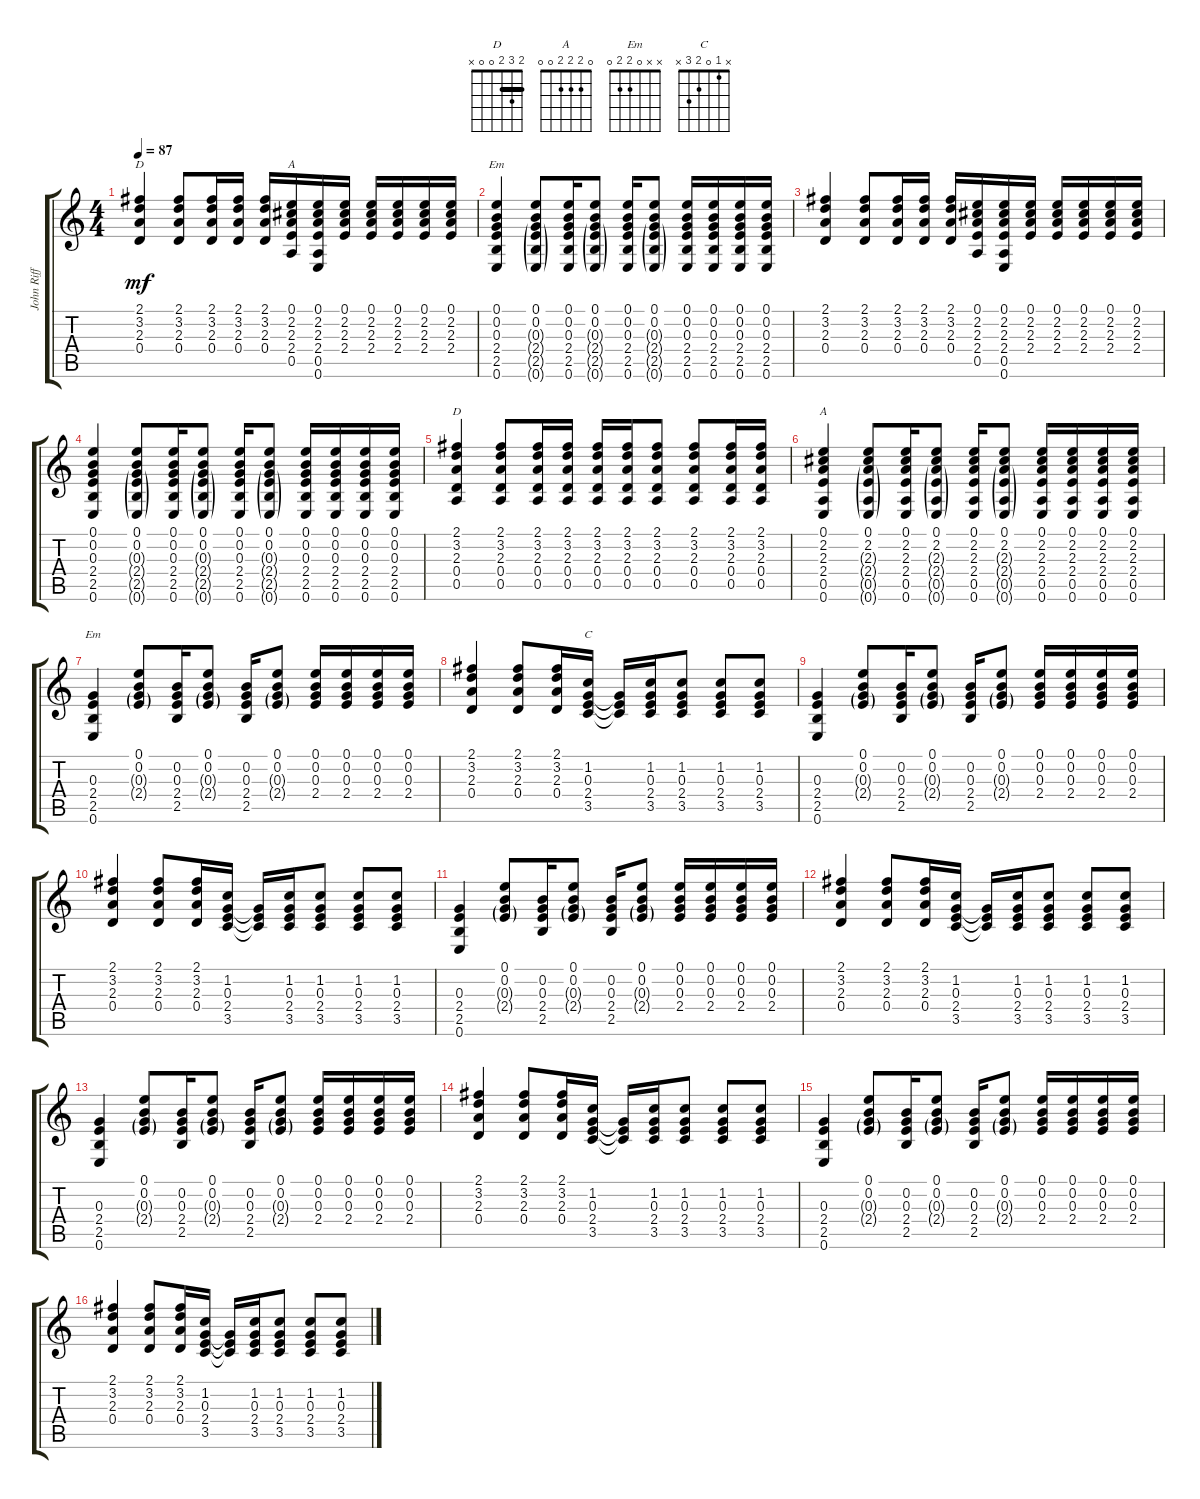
\track ("John Riff Guitar" "John Riff ") {instrument acousticguitarsteel}
\staff {score tabs}
\tuning (E4 B3 G3 D3 A2 E2) {hide}
\chord ("D" 2 3 2 0 x x) {barre 2}
\chord ("A" 0 2 2 2 0 x)
\chord ("Em" 0 0 0 2 2 0)
\chord ("D" 2 3 2 0 0 x) {barre 2}
\chord ("A" 0 2 2 2 0 0)
\chord ("Em" x x 0 2 2 0)
\chord ("C" x 1 0 2 3 x)
\ts (4 4)
\tempo 87
\clef g2
\ks c
(2.1 3.2 2.3 0.4).4{ch "D" dy mf} (2.1 3.2 2.3 0.4).8 (2.1 3.2 2.3 0.4).16 (2.1 3.2 2.3 0.4).16 (2.1 3.2 2.3 0.4).16 (0.1 2.2 2.3 2.4 0.5).16{ch "A"} (0.1 2.2 2.3 2.4 0.5 0.6).16 (0.1 2.2 2.3 2.4).16 (0.1 2.2 2.3 2.4).16 (0.1 2.2 2.3 2.4).16 (0.1 2.2 2.3 2.4).16 (0.1 2.2 2.3 2.4).16 |
(0.1 0.2 0.3 2.4 2.5 0.6).4{ch "Em"} (0.1 0.2 0.3{g} 2.4{g} 2.5{g} 0.6{g}).8 (0.1 0.2 0.3 2.4 2.5 0.6).16 (0.1 0.2 0.3{g} 2.4{g} 2.5{g} 0.6{g}).8 (0.1 0.2 0.3 2.4 2.5 0.6).16 (0.1 0.2 0.3{g} 2.4{g} 2.5{g} 0.6{g}).8 (0.1 0.2 0.3 2.4 2.5 0.6).16 (0.1 0.2 0.3 2.4 2.5 0.6).16 (0.1 0.2 0.3 2.4 2.5 0.6).16 (0.1 0.2 0.3 2.4 2.5 0.6).16 |
(2.1 3.2 2.3 0.4).4 (2.1 3.2 2.3 0.4).8 (2.1 3.2 2.3 0.4).16 (2.1 3.2 2.3 0.4).16 (2.1 3.2 2.3 0.4).16 (0.1 2.2 2.3 2.4 0.5).16 (0.1 2.2 2.3 2.4 0.5 0.6).16 (0.1 2.2 2.3 2.4).16 (0.1 2.2 2.3 2.4).16 (0.1 2.2 2.3 2.4).16 (0.1 2.2 2.3 2.4).16 (0.1 2.2 2.3 2.4).16 |
(0.1 0.2 0.3 2.4 2.5 0.6).4 (0.1 0.2 0.3{g} 2.4{g} 2.5{g} 0.6{g}).8 (0.1 0.2 0.3 2.4 2.5 0.6).16 (0.1 0.2 0.3{g} 2.4{g} 2.5{g} 0.6{g}).8 (0.1 0.2 0.3 2.4 2.5 0.6).16 (0.1 0.2 0.3{g} 2.4{g} 2.5{g} 0.6{g}).8 (0.1 0.2 0.3 2.4 2.5 0.6).16 (0.1 0.2 0.3 2.4 2.5 0.6).16 (0.1 0.2 0.3 2.4 2.5 0.6).16 (0.1 0.2 0.3 2.4 2.5 0.6).16 |
(2.1 3.2 2.3 0.4 0.5).4{ch "D"} (2.1 3.2 2.3 0.4 0.5).8 (2.1 3.2 2.3 0.4 0.5).16 (2.1 3.2 2.3 0.4 0.5).16 (2.1 3.2 2.3 0.4 0.5).16 (2.1 3.2 2.3 0.4 0.5).16 (2.1 3.2 2.3 0.4 0.5).8 (2.1 3.2 2.3 0.4 0.5).8 (2.1 3.2 2.3 0.4 0.5).16 (2.1 3.2 2.3 0.4 0.5).16 |
(0.1 2.2 2.3 2.4 0.5 0.6).4{ch "A" volume 10 balance 4} (0.1 2.2 2.3{g} 2.4{g} 0.5{g} 0.6{g}).8 (0.1 2.2 2.3 2.4 0.5 0.6).16 (0.1 2.2 2.3{g} 2.4{g} 0.5{g} 0.6{g}).8 (0.1 2.2 2.3 2.4 0.5 0.6).16 (0.1 2.2 2.3{g} 2.4{g} 0.5{g} 0.6{g}).8 (0.1 2.2 2.3 2.4 0.5 0.6).16 (0.1 2.2 2.3 2.4 0.5 0.6).16 (0.1 2.2 2.3 2.4 0.5 0.6).16 (0.1 2.2 2.3 2.4 0.5 0.6).16 |
(0.3 2.4 2.5 0.6).4{ch "Em"} (0.1 0.2 0.3{g} 2.4{g}).8 (0.2 0.3 2.4 2.5).16 (0.1 0.2 0.3{g} 2.4{g}).8 (0.2 0.3 2.4 2.5).16 (0.1 0.2 0.3{g} 2.4{g}).8 (0.1 0.2 0.3 2.4).16 (0.1 0.2 0.3 2.4).16 (0.1 0.2 0.3 2.4).16 (0.1 0.2 0.3 2.4).16 |
(2.1 3.2 2.3 0.4).4 (2.1 3.2 2.3 0.4).8 (2.1 3.2 2.3 0.4).16 (1.2 0.3 2.4 3.5).16{ch "C"} (0.3{t} 2.4{t} 3.5{t}).16 (1.2 0.3 2.4 3.5).16 (1.2 0.3 2.4 3.5).8 (1.2 0.3 2.4 3.5).8 (1.2 0.3 2.4 3.5).8 |
(0.3 2.4 2.5 0.6).4 (0.1 0.2 0.3{g} 2.4{g}).8 (0.2 0.3 2.4 2.5).16 (0.1 0.2 0.3{g} 2.4{g}).8 (0.2 0.3 2.4 2.5).16 (0.1 0.2 0.3{g} 2.4{g}).8 (0.1 0.2 0.3 2.4).16 (0.1 0.2 0.3 2.4).16 (0.1 0.2 0.3 2.4).16 (0.1 0.2 0.3 2.4).16 |
(2.1 3.2 2.3 0.4).4 (2.1 3.2 2.3 0.4).8 (2.1 3.2 2.3 0.4).16 (1.2 0.3 2.4 3.5).16 (0.3{t} 2.4{t} 3.5{t}).16 (1.2 0.3 2.4 3.5).16 (1.2 0.3 2.4 3.5).8 (1.2 0.3 2.4 3.5).8 (1.2 0.3 2.4 3.5).8 |
(0.3 2.4 2.5 0.6).4 (0.1 0.2 0.3{g} 2.4{g}).8 (0.2 0.3 2.4 2.5).16 (0.1 0.2 0.3{g} 2.4{g}).8 (0.2 0.3 2.4 2.5).16 (0.1 0.2 0.3{g} 2.4{g}).8 (0.1 0.2 0.3 2.4).16 (0.1 0.2 0.3 2.4).16 (0.1 0.2 0.3 2.4).16 (0.1 0.2 0.3 2.4).16 |
(2.1 3.2 2.3 0.4).4 (2.1 3.2 2.3 0.4).8 (2.1 3.2 2.3 0.4).16 (1.2 0.3 2.4 3.5).16 (0.3{t} 2.4{t} 3.5{t}).16 (1.2 0.3 2.4 3.5).16 (1.2 0.3 2.4 3.5).8 (1.2 0.3 2.4 3.5).8 (1.2 0.3 2.4 3.5).8 |
(0.3 2.4 2.5 0.6).4 (0.1 0.2 0.3{g} 2.4{g}).8 (0.2 0.3 2.4 2.5).16 (0.1 0.2 0.3{g} 2.4{g}).8 (0.2 0.3 2.4 2.5).16 (0.1 0.2 0.3{g} 2.4{g}).8 (0.1 0.2 0.3 2.4).16 (0.1 0.2 0.3 2.4).16 (0.1 0.2 0.3 2.4).16 (0.1 0.2 0.3 2.4).16 |
(2.1 3.2 2.3 0.4).4 (2.1 3.2 2.3 0.4).8 (2.1 3.2 2.3 0.4).16 (1.2 0.3 2.4 3.5).16 (0.3{t} 2.4{t} 3.5{t}).16 (1.2 0.3 2.4 3.5).16 (1.2 0.3 2.4 3.5).8 (1.2 0.3 2.4 3.5).8 (1.2 0.3 2.4 3.5).8 |
(0.3 2.4 2.5 0.6).4 (0.1 0.2 0.3{g} 2.4{g}).8 (0.2 0.3 2.4 2.5).16 (0.1 0.2 0.3{g} 2.4{g}).8 (0.2 0.3 2.4 2.5).16 (0.1 0.2 0.3{g} 2.4{g}).8 (0.1 0.2 0.3 2.4).16 (0.1 0.2 0.3 2.4).16 (0.1 0.2 0.3 2.4).16 (0.1 0.2 0.3 2.4).16 |
(2.1 3.2 2.3 0.4).4 (2.1 3.2 2.3 0.4).8 (2.1 3.2 2.3 0.4).16 (1.2 0.3 2.4 3.5).16 (0.3{t} 2.4{t} 3.5{t}).16 (1.2 0.3 2.4 3.5).16 (1.2 0.3 2.4 3.5).8 (1.2 0.3 2.4 3.5).8 (1.2 0.3 2.4 3.5).8
